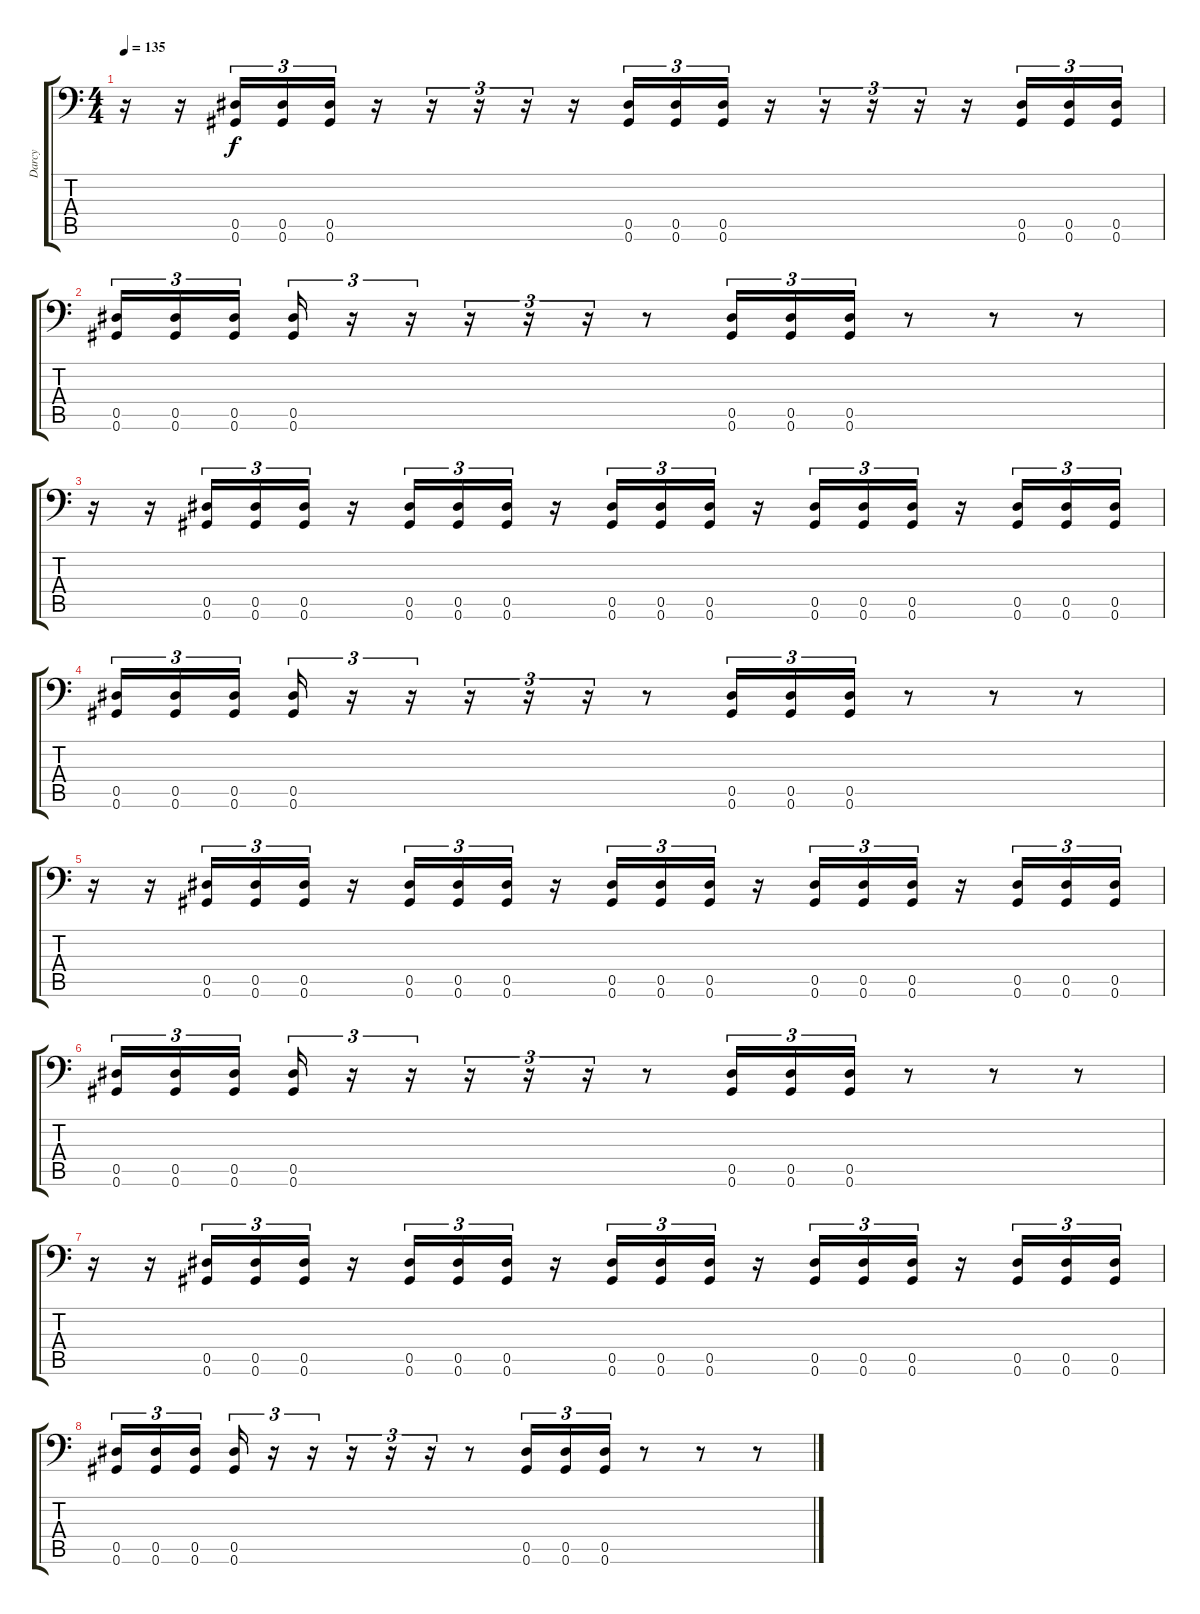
\track ("Darcy" "Darcy") {instrument distortionguitar}
\staff {score tabs}
\tuning (Bb3 F3 Db3 Ab2 Eb2 Ab1) {hide}
\ts (4 4)
\tempo 135
\clef f4
\ks c
r.16{dy f} r.16 (0.5 0.6).16{tu (3 2)} (0.5 0.6).16{tu (3 2)} (0.5 0.6).16{tu (3 2)} r.16 r.16{tu (3 2)} r.16{tu (3 2)} r.16{tu (3 2)} r.16 (0.5 0.6).16{tu (3 2)} (0.5 0.6).16{tu (3 2)} (0.5 0.6).16{tu (3 2)} r.16 r.16{tu (3 2)} r.16{tu (3 2)} r.16{tu (3 2)} r.16 (0.5 0.6).16{tu (3 2)} (0.5 0.6).16{tu (3 2)} (0.5 0.6).16{tu (3 2)} |
(0.5 0.6).16{tu (3 2)} (0.5 0.6).16{tu (3 2)} (0.5 0.6).16{tu (3 2) beam splitsecondary} (0.5 0.6).16{tu (3 2)} r.16{tu (3 2)} r.16{tu (3 2)} r.16{tu (3 2)} r.16{tu (3 2)} r.16{tu (3 2)} r.8 (0.5 0.6).16{tu (3 2)} (0.5 0.6).16{tu (3 2)} (0.5 0.6).16{tu (3 2)} r.8 r.8 r.8 |
r.16 r.16 (0.5 0.6).16{tu (3 2)} (0.5 0.6).16{tu (3 2)} (0.5 0.6).16{tu (3 2)} r.16 (0.5 0.6).16{tu (3 2)} (0.5 0.6).16{tu (3 2)} (0.5 0.6).16{tu (3 2)} r.16 (0.5 0.6).16{tu (3 2)} (0.5 0.6).16{tu (3 2)} (0.5 0.6).16{tu (3 2)} r.16 (0.5 0.6).16{tu (3 2)} (0.5 0.6).16{tu (3 2)} (0.5 0.6).16{tu (3 2)} r.16 (0.5 0.6).16{tu (3 2)} (0.5 0.6).16{tu (3 2)} (0.5 0.6).16{tu (3 2)} |
(0.5 0.6).16{tu (3 2)} (0.5 0.6).16{tu (3 2)} (0.5 0.6).16{tu (3 2) beam splitsecondary} (0.5 0.6).16{tu (3 2)} r.16{tu (3 2)} r.16{tu (3 2)} r.16{tu (3 2)} r.16{tu (3 2)} r.16{tu (3 2)} r.8 (0.5 0.6).16{tu (3 2)} (0.5 0.6).16{tu (3 2)} (0.5 0.6).16{tu (3 2)} r.8 r.8 r.8 |
r.16 r.16 (0.5 0.6).16{tu (3 2)} (0.5 0.6).16{tu (3 2)} (0.5 0.6).16{tu (3 2)} r.16 (0.5 0.6).16{tu (3 2)} (0.5 0.6).16{tu (3 2)} (0.5 0.6).16{tu (3 2)} r.16 (0.5 0.6).16{tu (3 2)} (0.5 0.6).16{tu (3 2)} (0.5 0.6).16{tu (3 2)} r.16 (0.5 0.6).16{tu (3 2)} (0.5 0.6).16{tu (3 2)} (0.5 0.6).16{tu (3 2)} r.16 (0.5 0.6).16{tu (3 2)} (0.5 0.6).16{tu (3 2)} (0.5 0.6).16{tu (3 2)} |
(0.5 0.6).16{tu (3 2)} (0.5 0.6).16{tu (3 2)} (0.5 0.6).16{tu (3 2) beam splitsecondary} (0.5 0.6).16{tu (3 2)} r.16{tu (3 2)} r.16{tu (3 2)} r.16{tu (3 2)} r.16{tu (3 2)} r.16{tu (3 2)} r.8 (0.5 0.6).16{tu (3 2)} (0.5 0.6).16{tu (3 2)} (0.5 0.6).16{tu (3 2)} r.8 r.8 r.8 |
r.16 r.16 (0.5 0.6).16{tu (3 2)} (0.5 0.6).16{tu (3 2)} (0.5 0.6).16{tu (3 2)} r.16 (0.5 0.6).16{tu (3 2)} (0.5 0.6).16{tu (3 2)} (0.5 0.6).16{tu (3 2)} r.16 (0.5 0.6).16{tu (3 2)} (0.5 0.6).16{tu (3 2)} (0.5 0.6).16{tu (3 2)} r.16 (0.5 0.6).16{tu (3 2)} (0.5 0.6).16{tu (3 2)} (0.5 0.6).16{tu (3 2)} r.16 (0.5 0.6).16{tu (3 2)} (0.5 0.6).16{tu (3 2)} (0.5 0.6).16{tu (3 2)} |
(0.5 0.6).16{tu (3 2)} (0.5 0.6).16{tu (3 2)} (0.5 0.6).16{tu (3 2) beam splitsecondary} (0.5 0.6).16{tu (3 2)} r.16{tu (3 2)} r.16{tu (3 2)} r.16{tu (3 2)} r.16{tu (3 2)} r.16{tu (3 2)} r.8 (0.5 0.6).16{tu (3 2)} (0.5 0.6).16{tu (3 2)} (0.5 0.6).16{tu (3 2)} r.8 r.8 r.8
